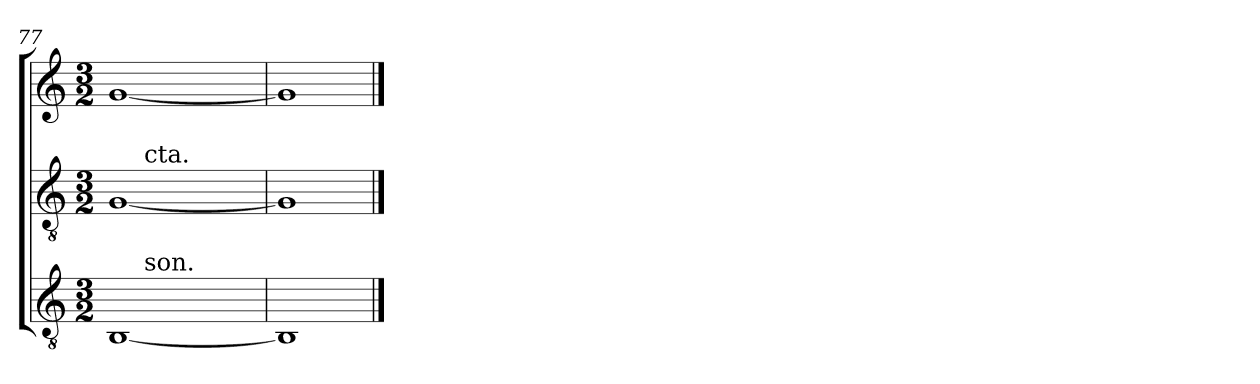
**kern	**kern	**kern
*part3	*part2	*part1
*staff3	*staff2	*staff1
*clefGv2	*clefGv2	*clefG2
*k[]	*k[]	*k[]
*C:	*C:	*C:
*M3/2	*M3/2	*M3/2
=77	=77	=77
*^	*^	*
[<1BB	8.ryy	[<1G	8.ryy	[<1g
!	!	!	!LO:TX:a:t=cta.	!
!	!LO:TX:a:t=son.	!	!	!
.	2ryy	.	2ryy	.
.	4ryy	.	4ryy	.
.	16ryy	.	16ryy	.
*v	*v	*	*	*
*	*v	*v	*
=78	=78	=78
1BB]	1G]	1g]
==	==	==
*-	*-	*-
